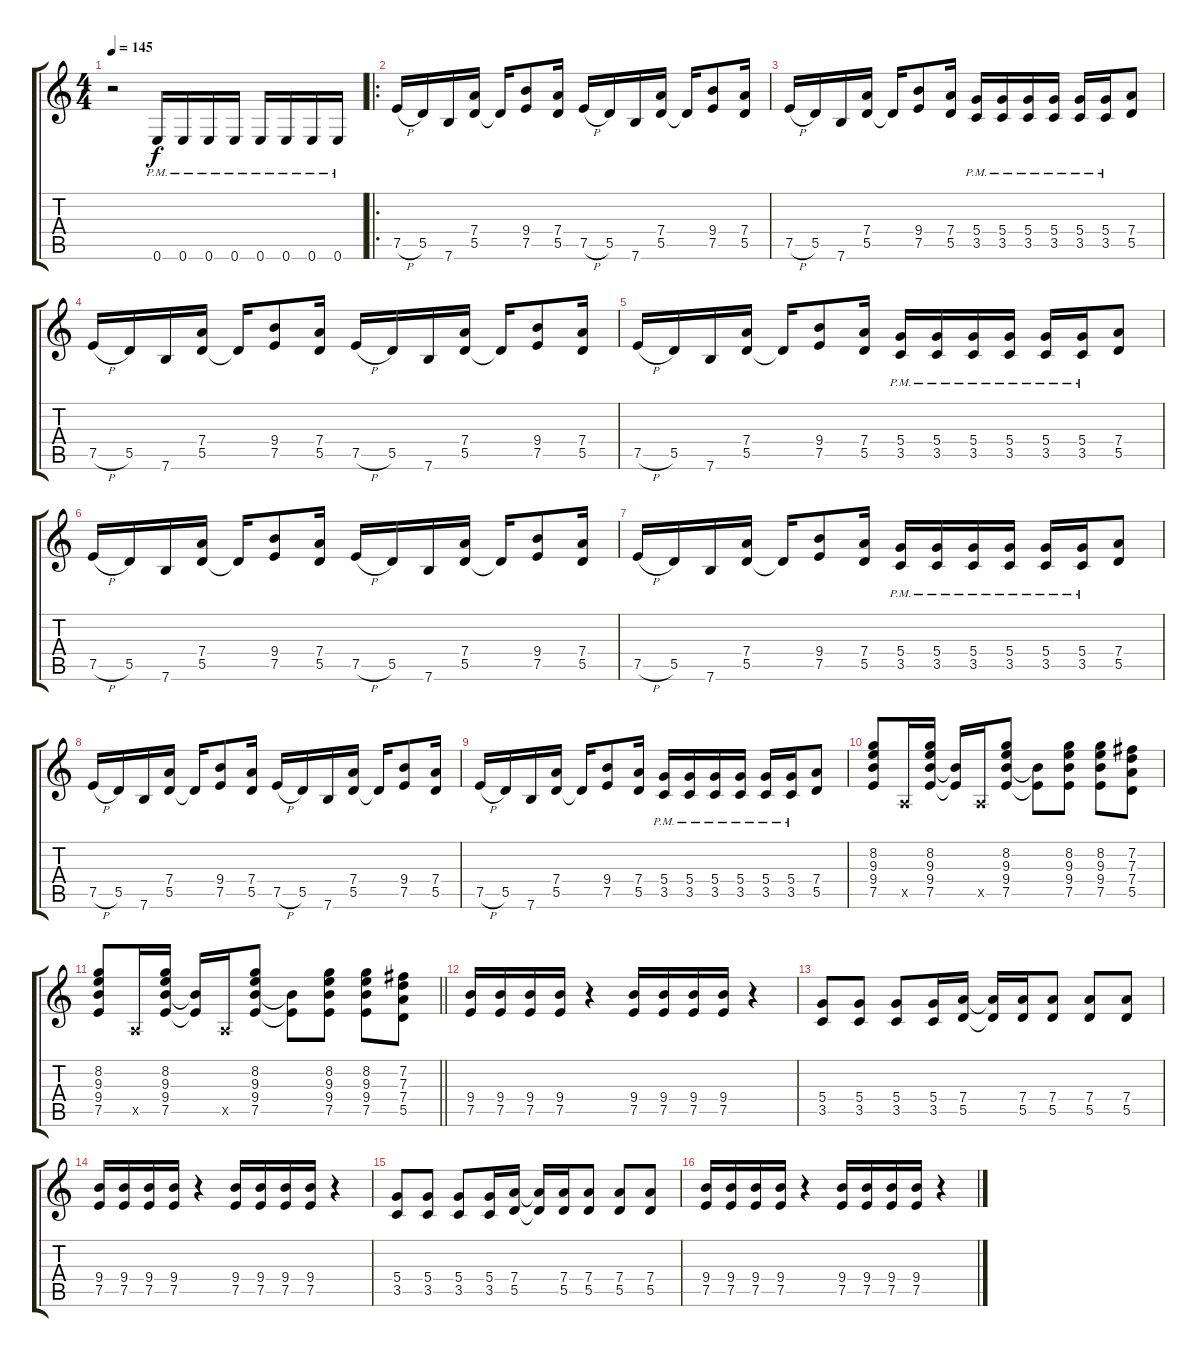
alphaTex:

\track "" {instrument distortionguitar}
\staff {score tabs}
\tuning (E4 B3 G3 D3 A2 E2) {hide}
\ts (4 4)
\tempo 145
\clef g2
\ks c
r.2{dy f instrument distortionguitar} 0.6{pm}.16 0.6{pm}.16 0.6{pm}.16 0.6{pm}.16 0.6{pm}.16 0.6{pm}.16 0.6{pm}.16 0.6{pm}.16 |
\ro
7.5{h}.16 5.5.16 7.6.16 (7.4 5.5).16 5.5{t}.16 (9.4 7.5).8 (7.4 5.5).16 7.5{h}.16 5.5.16 7.6.16 (7.4 5.5).16 5.5{t}.16 (9.4 7.5).8 (7.4 5.5).16 |
7.5{h}.16 5.5.16 7.6.16 (7.4 5.5).16 5.5{t}.16 (9.4 7.5).8 (7.4 5.5).16 (5.4{pm} 3.5{pm}).16 (5.4{pm} 3.5{pm}).16 (5.4{pm} 3.5{pm}).16 (5.4{pm} 3.5{pm}).16 (5.4{pm} 3.5{pm}).16 (5.4{pm} 3.5{pm}).16 (7.4 5.5).8 |
7.5{h}.16 5.5.16 7.6.16 (7.4 5.5).16 5.5{t}.16 (9.4 7.5).8 (7.4 5.5).16 7.5{h}.16 5.5.16 7.6.16 (7.4 5.5).16 5.5{t}.16 (9.4 7.5).8 (7.4 5.5).16 |
7.5{h}.16 5.5.16 7.6.16 (7.4 5.5).16 5.5{t}.16 (9.4 7.5).8 (7.4 5.5).16 (5.4{pm} 3.5{pm}).16 (5.4{pm} 3.5{pm}).16 (5.4{pm} 3.5{pm}).16 (5.4{pm} 3.5{pm}).16 (5.4{pm} 3.5{pm}).16 (5.4{pm} 3.5{pm}).16 (7.4 5.5).8 |
7.5{h}.16 5.5.16 7.6.16 (7.4 5.5).16 5.5{t}.16 (9.4 7.5).8 (7.4 5.5).16 7.5{h}.16 5.5.16 7.6.16 (7.4 5.5).16 5.5{t}.16 (9.4 7.5).8 (7.4 5.5).16 |
7.5{h}.16 5.5.16 7.6.16 (7.4 5.5).16 5.5{t}.16 (9.4 7.5).8 (7.4 5.5).16 (5.4{pm} 3.5{pm}).16 (5.4{pm} 3.5{pm}).16 (5.4{pm} 3.5{pm}).16 (5.4{pm} 3.5{pm}).16 (5.4{pm} 3.5{pm}).16 (5.4{pm} 3.5{pm}).16 (7.4 5.5).8 |
7.5{h}.16 5.5.16 7.6.16 (7.4 5.5).16 5.5{t}.16 (9.4 7.5).8 (7.4 5.5).16 7.5{h}.16 5.5.16 7.6.16 (7.4 5.5).16 5.5{t}.16 (9.4 7.5).8 (7.4 5.5).16 |
7.5{h}.16 5.5.16 7.6.16 (7.4 5.5).16 5.5{t}.16 (9.4 7.5).8 (7.4 5.5).16 (5.4{pm} 3.5{pm}).16 (5.4{pm} 3.5{pm}).16 (5.4{pm} 3.5{pm}).16 (5.4{pm} 3.5{pm}).16 (5.4{pm} 3.5{pm}).16 (5.4{pm} 3.5{pm}).16 (7.4 5.5).8 |
(8.2 9.3 9.4 7.5).8 0.5{x}.16 (8.2 9.3 9.4 7.5).16 (9.4{t} 7.5{t}).16 0.5{x}.16 (8.2 9.3 9.4 7.5).8 (9.4{t} 7.5{t}).8 (8.2 9.3 9.4 7.5).8 (8.2 9.3 9.4 7.5).8 (7.2 7.3 7.4 5.5).8 |
\barLineRight lightlight
(8.2 9.3 9.4 7.5).8 0.5{x}.16 (8.2 9.3 9.4 7.5).16 (9.4{t} 7.5{t}).16 0.5{x}.16 (8.2 9.3 9.4 7.5).8 (9.4{t} 7.5{t}).8 (8.2 9.3 9.4 7.5).8 (8.2 9.3 9.4 7.5).8 (7.2 7.3 7.4 5.5).8 |
(9.4 7.5).16 (9.4 7.5).16 (9.4 7.5).16 (9.4 7.5).16 r.4 (9.4 7.5).16 (9.4 7.5).16 (9.4 7.5).16 (9.4 7.5).16 r.4 |
(5.4 3.5).8 (5.4 3.5).8 (5.4 3.5).8 (5.4 3.5).16 (7.4 5.5).16 (7.4{t} 5.5{t}).16 (7.4 5.5).16 (7.4 5.5).8 (7.4 5.5).8 (7.4 5.5).8 |
(9.4 7.5).16 (9.4 7.5).16 (9.4 7.5).16 (9.4 7.5).16 r.4 (9.4 7.5).16 (9.4 7.5).16 (9.4 7.5).16 (9.4 7.5).16 r.4 |
(5.4 3.5).8 (5.4 3.5).8 (5.4 3.5).8 (5.4 3.5).16 (7.4 5.5).16 (7.4{t} 5.5{t}).16 (7.4 5.5).16 (7.4 5.5).8 (7.4 5.5).8 (7.4 5.5).8 |
(9.4 7.5).16 (9.4 7.5).16 (9.4 7.5).16 (9.4 7.5).16 r.4 (9.4 7.5).16 (9.4 7.5).16 (9.4 7.5).16 (9.4 7.5).16 r.4
